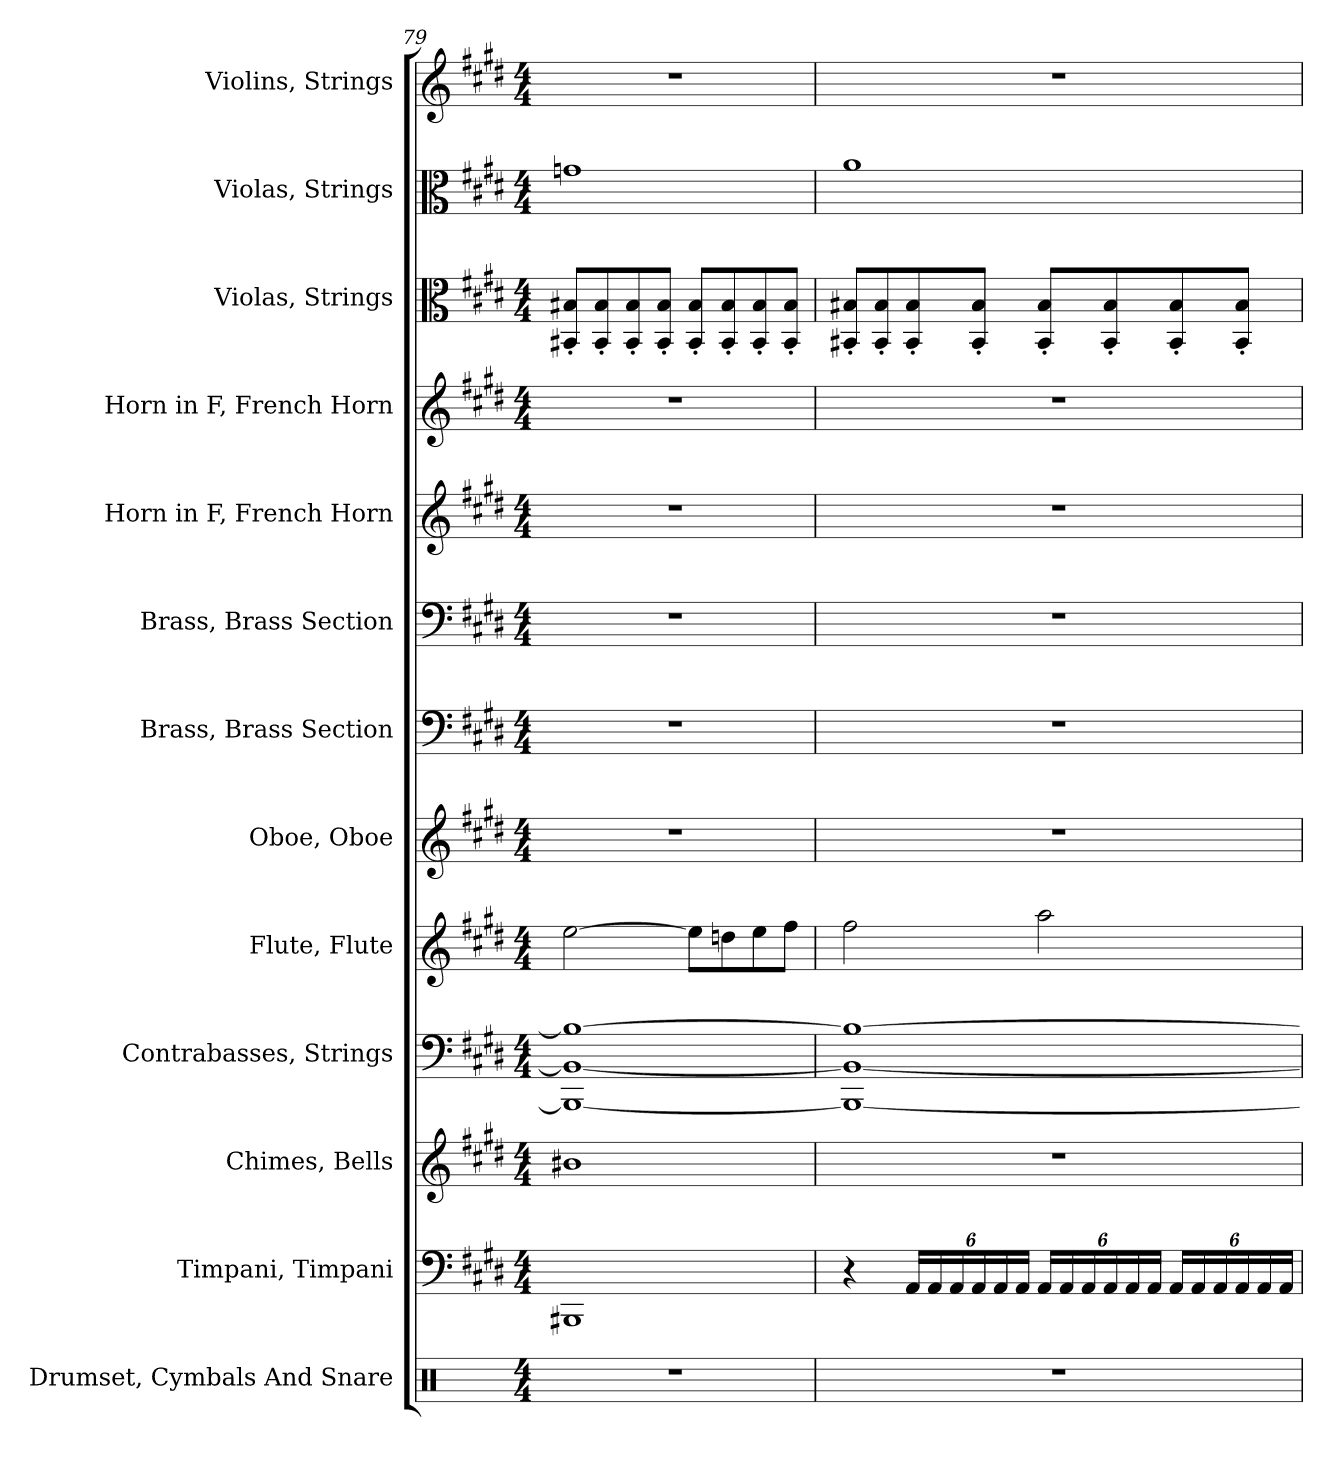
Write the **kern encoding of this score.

**kern	**kern	**kern	**kern	**kern	**kern	**kern	**kern	**kern	**kern	**kern	**kern	**kern
*part13	*part12	*part11	*part10	*part9	*part8	*part7	*part6	*part5	*part4	*part3	*part2	*part1
*staff13	*staff12	*staff11	*staff10	*staff9	*staff8	*staff7	*staff6	*staff5	*staff4	*staff3	*staff2	*staff1
*I"Drumset, Cymbals And Snare	*I"Timpani, Timpani	*I"Chimes, Bells	*I"Contrabasses, Strings	*I"Flute, Flute	*I"Oboe, Oboe	*I"Brass, Brass Section	*I"Brass, Brass Section	*I"Horn in F, French Horn	*I"Horn in F, French Horn	*I"Violas, Strings	*I"Violas, Strings	*I"Violins, Strings
*I'D. Set	*I'Timp.	*I'Cme.	*I'Cbs.	*I'Fl.	*I'Ob.	*I'Br.	*I'Br.	*I'F Hn.	*I'F Hn.	*I'Vlas.	*I'Vlas.	*I'Vlns.
*clefX	*clefF4	*clefG2	*clefF4	*clefG2	*clefG2	*clefF4	*clefF4	*clefG2	*clefG2	*clefC3	*clefC3	*clefG2
*	*	*	*ITrd7c12	*	*	*	*	*ITrd4c7	*ITrd4c7	*	*	*
*k[]	*k[f#c#g#d#]	*k[f#c#g#d#]	*k[f#c#g#d#]	*k[f#c#g#d#]	*k[f#c#g#d#]	*k[f#c#g#d#]	*k[f#c#g#d#]	*k[f#c#g#]	*k[f#c#g#]	*k[f#c#g#d#]	*k[f#c#g#d#]	*k[f#c#g#d#]
*M4/4	*M4/4	*M4/4	*M4/4	*M4/4	*M4/4	*M4/4	*M4/4	*M4/4	*M4/4	*M4/4	*M4/4	*M4/4
=79	=79	=79	=79	=79	=79	=79	=79	=79	=79	=79	=79	=79
1r	1BBB#X	1b#X	1BBBB#_ 1BBB#_ 1BB#_	[2ee\	1r	1r	1r	1r	1r	8BB#X/' 8B#X/'L	1gn	1r
.	.	.	.	.	.	.	.	.	.	8BB#/' 8B#/'	.	.
.	.	.	.	.	.	.	.	.	.	8BB#/' 8B#/'	.	.
.	.	.	.	.	.	.	.	.	.	8BB#/' 8B#/'J	.	.
.	.	.	.	8ee\L]	.	.	.	.	.	8BB#/' 8B#/'L	.	.
.	.	.	.	8ddn\	.	.	.	.	.	8BB#/' 8B#/'	.	.
.	.	.	.	8ee\	.	.	.	.	.	8BB#/' 8B#/'	.	.
.	.	.	.	8ff#\J	.	.	.	.	.	8BB#/' 8B#/'J	.	.
!!LO:PB:g=z
=80	=80	=80	=80	=80	=80	=80	=80	=80	=80	=80	=80	=80
1r	4r	1r	1BBBB#_ 1BBB#_ 1BB#_	2ff#\	1r	1r	1r	1r	1r	8BB#X/' 8B#X/'L	1a	1r
.	.	.	.	.	.	.	.	.	.	8BB#/' 8B#/'	.	.
*	*Xbrackettup	*	*	*	*	*	*	*	*	*	*	*
.	24AA/LL	.	.	.	.	.	.	.	.	8BB#/' 8B#/'	.	.
.	24AA/	.	.	.	.	.	.	.	.	.	.	.
.	24AA/	.	.	.	.	.	.	.	.	.	.	.
.	24AA/	.	.	.	.	.	.	.	.	8BB#/' 8B#/'J	.	.
.	24AA/	.	.	.	.	.	.	.	.	.	.	.
.	24AA/JJ	.	.	.	.	.	.	.	.	.	.	.
.	24AA/LL	.	.	2aa\	.	.	.	.	.	8BB#/' 8B#/'L	.	.
.	24AA/	.	.	.	.	.	.	.	.	.	.	.
.	24AA/	.	.	.	.	.	.	.	.	.	.	.
.	24AA/	.	.	.	.	.	.	.	.	8BB#/' 8B#/'	.	.
.	24AA/	.	.	.	.	.	.	.	.	.	.	.
.	24AA/JJ	.	.	.	.	.	.	.	.	.	.	.
.	24AA/LL	.	.	.	.	.	.	.	.	8BB#/' 8B#/'	.	.
.	24AA/	.	.	.	.	.	.	.	.	.	.	.
.	24AA/	.	.	.	.	.	.	.	.	.	.	.
.	24AA/	.	.	.	.	.	.	.	.	8BB#/' 8B#/'J	.	.
.	24AA/	.	.	.	.	.	.	.	.	.	.	.
.	24AA/JJ	.	.	.	.	.	.	.	.	.	.	.
=	=	=	=	=	=	=	=	=	=	=	=	=
*-	*-	*-	*-	*-	*-	*-	*-	*-	*-	*-	*-	*-
